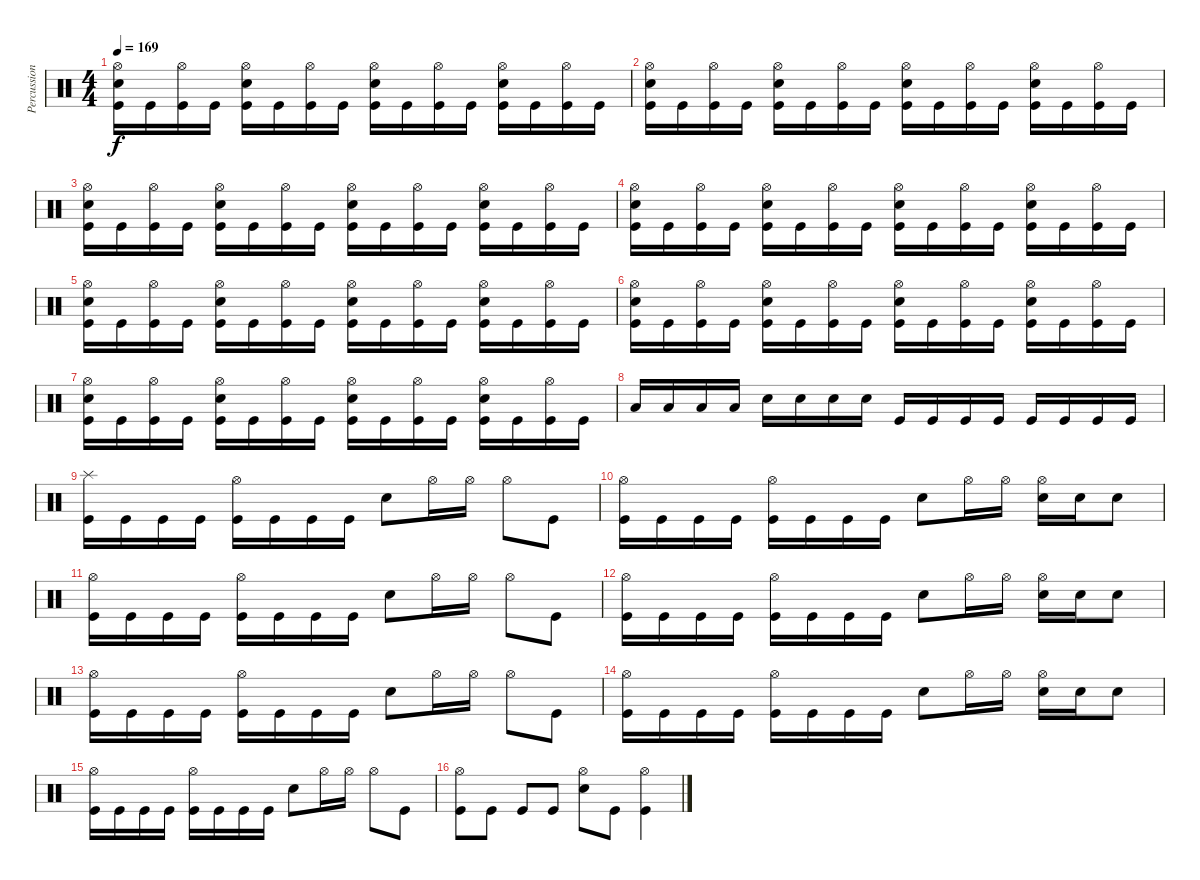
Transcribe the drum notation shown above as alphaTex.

\track ("Percussions" "Percussion") {instrument percussion}
\staff {score}
\articulation defaults
\ts (4 4)
\tempo 169
\clef neutral
\ks c
("Hi-Hat (open)" "Snare (hit) 2" "Kick (hit)").16{dy f} "Kick (hit)".16 ("Hi-Hat (open)" "Kick (hit)").16 "Kick (hit)".16 ("Hi-Hat (open)" "Snare (hit) 2" "Kick (hit)").16 "Kick (hit)".16 ("Hi-Hat (open)" "Kick (hit)").16 "Kick (hit)".16 ("Hi-Hat (open)" "Snare (hit) 2" "Kick (hit)").16 "Kick (hit)".16 ("Hi-Hat (open)" "Kick (hit)").16 "Kick (hit)".16 ("Hi-Hat (open)" "Snare (hit) 2" "Kick (hit)").16 "Kick (hit)".16 ("Hi-Hat (open)" "Kick (hit)").16 "Kick (hit)".16 |
("Hi-Hat (open)" "Snare (hit) 2" "Kick (hit)").16 "Kick (hit)".16 ("Hi-Hat (open)" "Kick (hit)").16 "Kick (hit)".16 ("Hi-Hat (open)" "Snare (hit) 2" "Kick (hit)").16 "Kick (hit)".16 ("Hi-Hat (open)" "Kick (hit)").16 "Kick (hit)".16 ("Hi-Hat (open)" "Snare (hit) 2" "Kick (hit)").16 "Kick (hit)".16 ("Hi-Hat (open)" "Kick (hit)").16 "Kick (hit)".16 ("Hi-Hat (open)" "Snare (hit) 2" "Kick (hit)").16 "Kick (hit)".16 ("Hi-Hat (open)" "Kick (hit)").16 "Kick (hit)".16 |
("Hi-Hat (open)" "Snare (hit) 2" "Kick (hit)").16 "Kick (hit)".16 ("Hi-Hat (open)" "Kick (hit)").16 "Kick (hit)".16 ("Hi-Hat (open)" "Snare (hit) 2" "Kick (hit)").16 "Kick (hit)".16 ("Hi-Hat (open)" "Kick (hit)").16 "Kick (hit)".16 ("Hi-Hat (open)" "Snare (hit) 2" "Kick (hit)").16 "Kick (hit)".16 ("Hi-Hat (open)" "Kick (hit)").16 "Kick (hit)".16 ("Hi-Hat (open)" "Snare (hit) 2" "Kick (hit)").16 "Kick (hit)".16 ("Hi-Hat (open)" "Kick (hit)").16 "Kick (hit)".16 |
("Hi-Hat (open)" "Snare (hit) 2" "Kick (hit)").16 "Kick (hit)".16 ("Hi-Hat (open)" "Kick (hit)").16 "Kick (hit)".16 ("Hi-Hat (open)" "Snare (hit) 2" "Kick (hit)").16 "Kick (hit)".16 ("Hi-Hat (open)" "Kick (hit)").16 "Kick (hit)".16 ("Hi-Hat (open)" "Snare (hit) 2" "Kick (hit)").16 "Kick (hit)".16 ("Hi-Hat (open)" "Kick (hit)").16 "Kick (hit)".16 ("Hi-Hat (open)" "Snare (hit) 2" "Kick (hit)").16 "Kick (hit)".16 ("Hi-Hat (open)" "Kick (hit)").16 "Kick (hit)".16 |
("Hi-Hat (open)" "Snare (hit) 2" "Kick (hit)").16 "Kick (hit)".16 ("Hi-Hat (open)" "Kick (hit)").16 "Kick (hit)".16 ("Hi-Hat (open)" "Snare (hit) 2" "Kick (hit)").16 "Kick (hit)".16 ("Hi-Hat (open)" "Kick (hit)").16 "Kick (hit)".16 ("Hi-Hat (open)" "Snare (hit) 2" "Kick (hit)").16 "Kick (hit)".16 ("Hi-Hat (open)" "Kick (hit)").16 "Kick (hit)".16 ("Hi-Hat (open)" "Snare (hit) 2" "Kick (hit)").16 "Kick (hit)".16 ("Hi-Hat (open)" "Kick (hit)").16 "Kick (hit)".16 |
("Hi-Hat (open)" "Snare (hit) 2" "Kick (hit)").16 "Kick (hit)".16 ("Hi-Hat (open)" "Kick (hit)").16 "Kick (hit)".16 ("Hi-Hat (open)" "Snare (hit) 2" "Kick (hit)").16 "Kick (hit)".16 ("Hi-Hat (open)" "Kick (hit)").16 "Kick (hit)".16 ("Hi-Hat (open)" "Snare (hit) 2" "Kick (hit)").16 "Kick (hit)".16 ("Hi-Hat (open)" "Kick (hit)").16 "Kick (hit)".16 ("Hi-Hat (open)" "Snare (hit) 2" "Kick (hit)").16 "Kick (hit)".16 ("Hi-Hat (open)" "Kick (hit)").16 "Kick (hit)".16 |
("Hi-Hat (open)" "Snare (hit) 2" "Kick (hit)").16 "Kick (hit)".16 ("Hi-Hat (open)" "Kick (hit)").16 "Kick (hit)".16 ("Hi-Hat (open)" "Snare (hit) 2" "Kick (hit)").16 "Kick (hit)".16 ("Hi-Hat (open)" "Kick (hit)").16 "Kick (hit)".16 ("Hi-Hat (open)" "Snare (hit) 2" "Kick (hit)").16 "Kick (hit)".16 ("Hi-Hat (open)" "Kick (hit)").16 "Kick (hit)".16 ("Hi-Hat (open)" "Snare (hit) 2" "Kick (hit)").16 "Kick (hit)".16 ("Hi-Hat (open)" "Kick (hit)").16 "Kick (hit)".16 |
"Low Floor Tom (hit)".16 "Low Floor Tom (hit)".16 "Low Floor Tom (hit)".16 "Low Floor Tom (hit)".16 "Snare (hit) 2".16 "Snare (hit) 2".16 "Snare (hit) 2".16 "Snare (hit) 2".16 "Kick (hit)".16 "Kick (hit)".16 "Kick (hit)".16 "Kick (hit)".16 "Kick (hit)".16 "Kick (hit)".16 "Kick (hit)".16 "Kick (hit)".16 |
("Splash (hit)" "Kick (hit)").16 "Kick (hit)".16 "Kick (hit)".16 "Kick (hit)".16 ("Hi-Hat (open)" "Kick (hit)").16 "Kick (hit)".16 "Kick (hit)".16 "Kick (hit)".16 "Snare (hit) 2".8 "Hi-Hat (open)".16 "Hi-Hat (open)".16 "Hi-Hat (open)".8 "Kick (hit)".8 |
("Hi-Hat (open)" "Kick (hit)").16 "Kick (hit)".16 "Kick (hit)".16 "Kick (hit)".16 ("Hi-Hat (open)" "Kick (hit)").16 "Kick (hit)".16 "Kick (hit)".16 "Kick (hit)".16 "Snare (hit) 2".8 "Hi-Hat (open)".16 "Hi-Hat (open)".16 ("Hi-Hat (open)" "Snare (hit) 2").16 "Snare (hit) 2".16 "Snare (hit) 2".8 |
("Hi-Hat (open)" "Kick (hit)").16 "Kick (hit)".16 "Kick (hit)".16 "Kick (hit)".16 ("Hi-Hat (open)" "Kick (hit)").16 "Kick (hit)".16 "Kick (hit)".16 "Kick (hit)".16 "Snare (hit) 2".8 "Hi-Hat (open)".16 "Hi-Hat (open)".16 "Hi-Hat (open)".8 "Kick (hit)".8 |
("Hi-Hat (open)" "Kick (hit)").16 "Kick (hit)".16 "Kick (hit)".16 "Kick (hit)".16 ("Hi-Hat (open)" "Kick (hit)").16 "Kick (hit)".16 "Kick (hit)".16 "Kick (hit)".16 "Snare (hit) 2".8 "Hi-Hat (open)".16 "Hi-Hat (open)".16 ("Hi-Hat (open)" "Snare (hit) 2").16 "Snare (hit) 2".16 "Snare (hit) 2".8 |
("Hi-Hat (open)" "Kick (hit)").16 "Kick (hit)".16 "Kick (hit)".16 "Kick (hit)".16 ("Hi-Hat (open)" "Kick (hit)").16 "Kick (hit)".16 "Kick (hit)".16 "Kick (hit)".16 "Snare (hit) 2".8 "Hi-Hat (open)".16 "Hi-Hat (open)".16 "Hi-Hat (open)".8 "Kick (hit)".8 |
("Hi-Hat (open)" "Kick (hit)").16 "Kick (hit)".16 "Kick (hit)".16 "Kick (hit)".16 ("Hi-Hat (open)" "Kick (hit)").16 "Kick (hit)".16 "Kick (hit)".16 "Kick (hit)".16 "Snare (hit) 2".8 "Hi-Hat (open)".16 "Hi-Hat (open)".16 ("Hi-Hat (open)" "Snare (hit) 2").16 "Snare (hit) 2".16 "Snare (hit) 2".8 |
("Hi-Hat (open)" "Kick (hit)").16 "Kick (hit)".16 "Kick (hit)".16 "Kick (hit)".16 ("Hi-Hat (open)" "Kick (hit)").16 "Kick (hit)".16 "Kick (hit)".16 "Kick (hit)".16 "Snare (hit) 2".8 "Hi-Hat (open)".16 "Hi-Hat (open)".16 "Hi-Hat (open)".8 "Kick (hit)".8 |
("Hi-Hat (open)" "Kick (hit)").8 "Kick (hit)".8 "Kick (hit)".8 "Kick (hit)".8 ("Hi-Hat (open)" "Snare (hit) 2").8 "Kick (hit)".8 ("Hi-Hat (open)" "Kick (hit)").4
